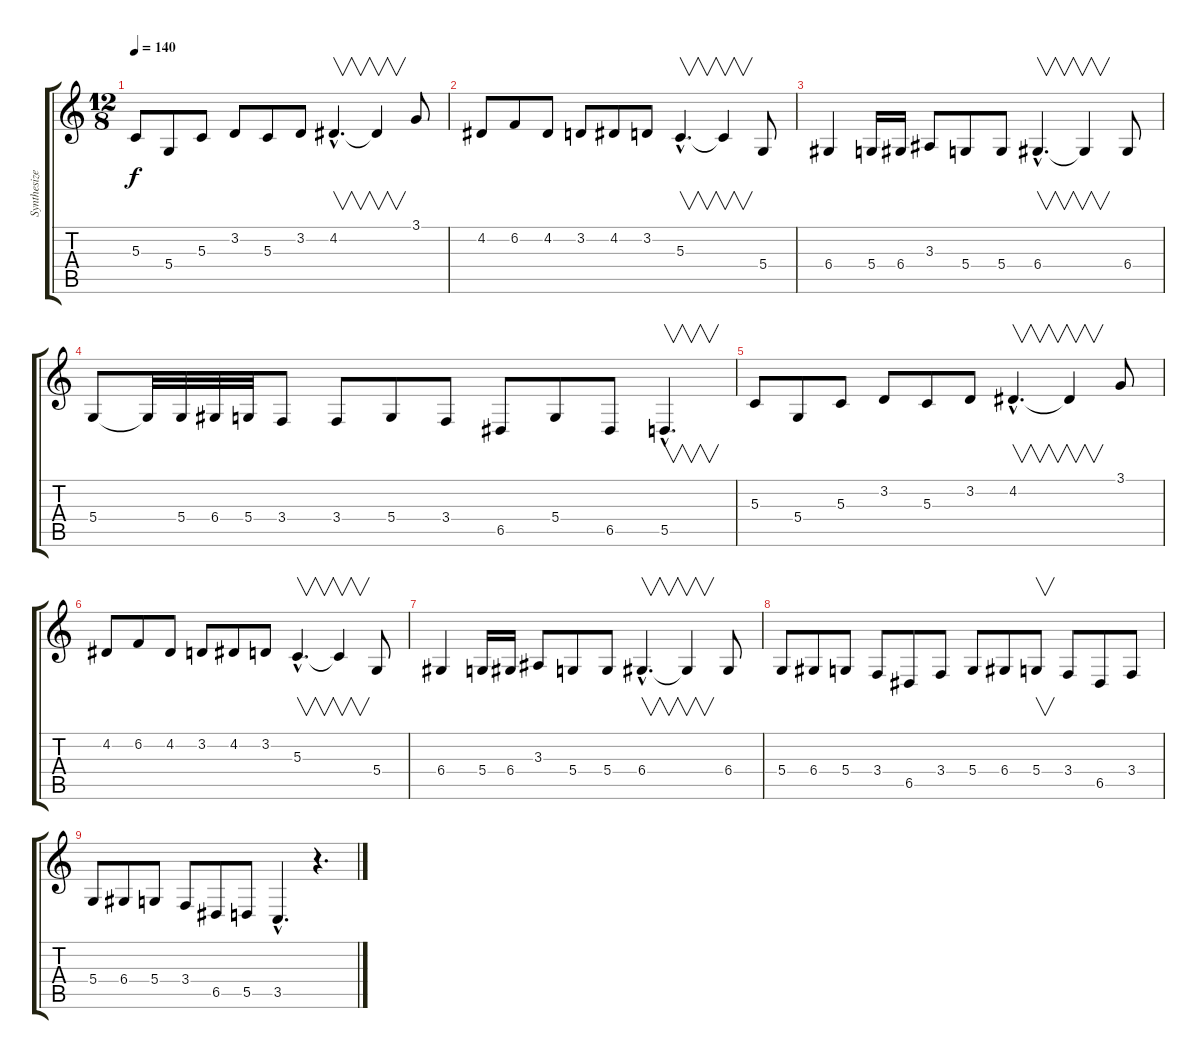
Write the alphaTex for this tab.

\track ("Synthesizer Melody" "Synthesize") {instrument pad3polysynth}
\staff {score tabs}
\tuning (E4 B3 G3 D3 A2 E2) {hide}
\ts (12 8)
\tempo 140
\clef g2
\ks c
5.3.8{dy f} 5.4.8 5.3.8 3.2.8 5.3.8 3.2.8 4.2{hac}.4{v d} 4.2{t}.4{v} 3.1.8 |
4.2.8 6.2.8 4.2.8 3.2.8 4.2.8 3.2.8 5.3{hac}.4{v d} 5.3{t}.4{v} 5.4.8 |
6.4.4 5.4.16 6.4.16 3.3.8 5.4.8 5.4.8 6.4{hac}.4{v d} 6.4{t}.4{v} 6.4.8 |
5.4.8 5.4{t}.32 5.4.32 6.4.32 5.4.32 3.4.8 3.4.8 5.4.8 3.4.8 6.5.8 5.4.8 6.5.8 5.5{hac}.4{v d} |
5.3.8 5.4.8 5.3.8 3.2.8 5.3.8 3.2.8 4.2{hac}.4{v d} 4.2{t}.4{v} 3.1.8 |
4.2.8 6.2.8 4.2.8 3.2.8 4.2.8 3.2.8 5.3{hac}.4{v d} 5.3{t}.4{v} 5.4.8 |
6.4.4 5.4.16 6.4.16 3.3.8 5.4.8 5.4.8 6.4{hac}.4{v d} 6.4{t}.4{v} 6.4.8 |
5.4.8 6.4.8 5.4.8 3.4.8 6.5.8 3.4.8 5.4.8 6.4.8 5.4.8{v} 3.4.8 6.5.8 3.4.8 |
5.4.8 6.4.8 5.4.8 3.4.8 6.5.8 5.5.8 3.5{hac}.4{d} r.4{d}
